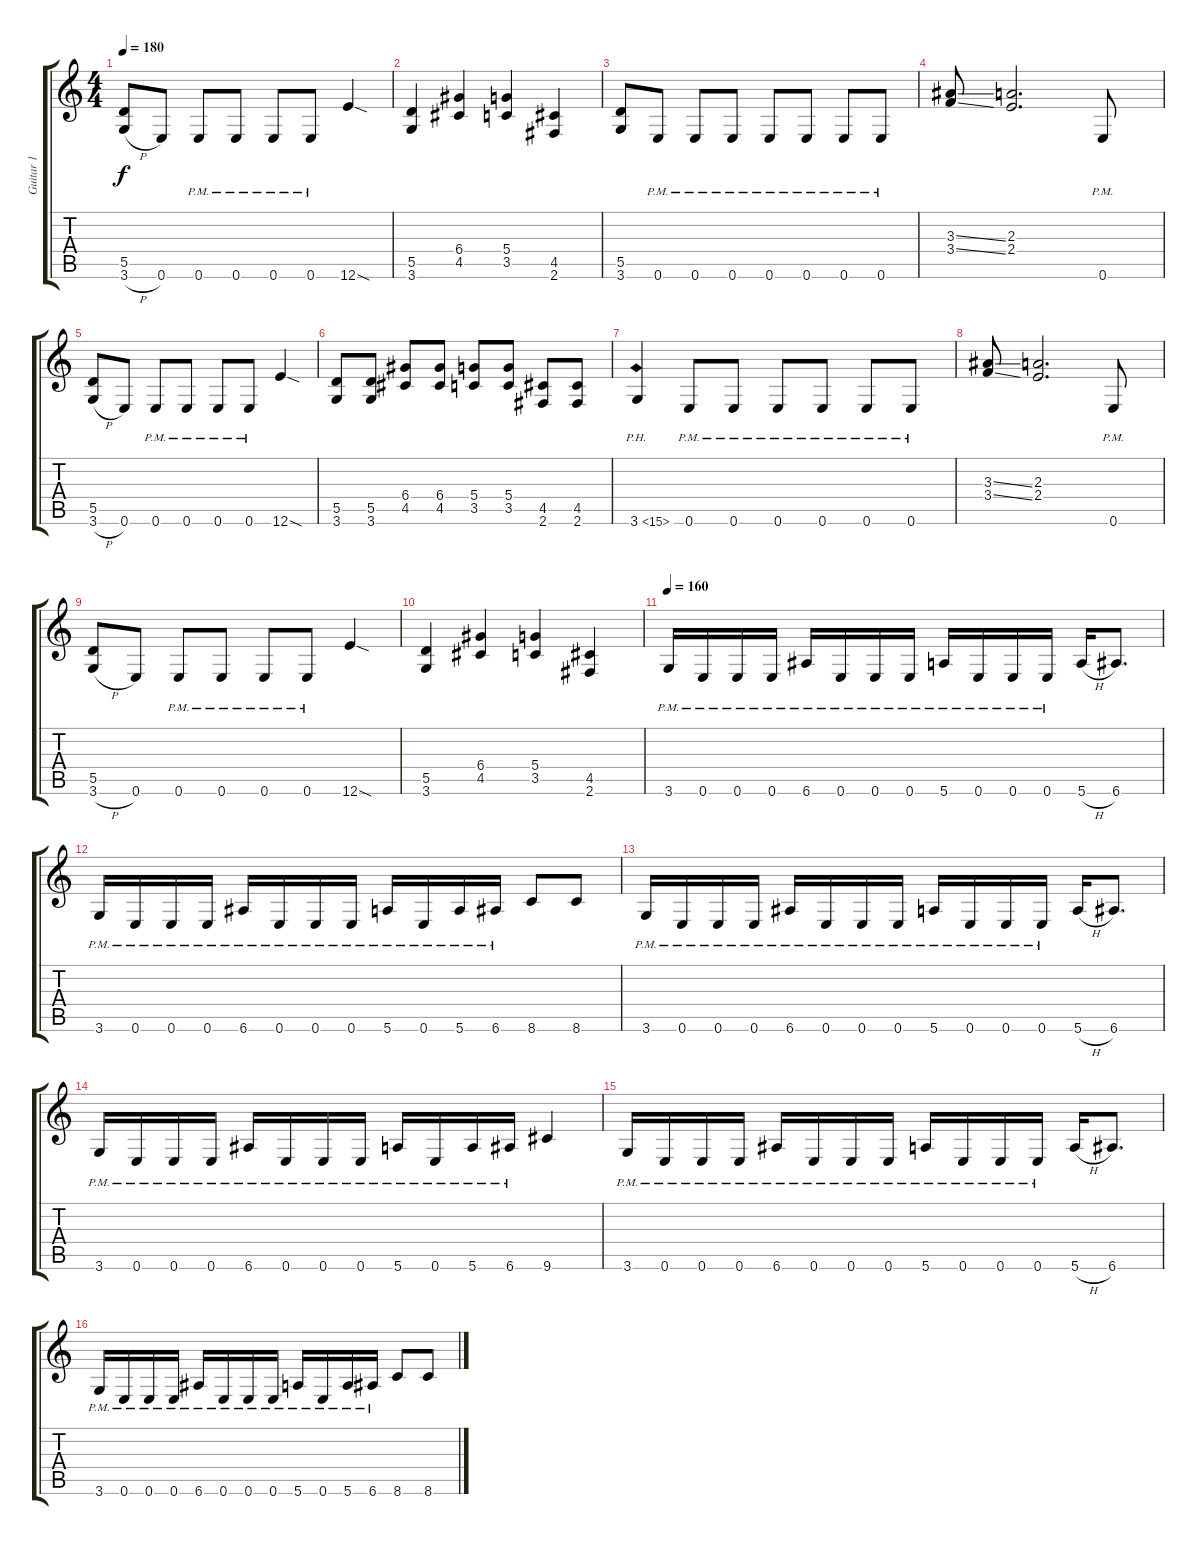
\track ("Guitar 1" "Guitar 1") {instrument distortionguitar}
\staff {score tabs}
\tuning (E4 B3 G3 D3 A2 E2) {hide}
\ts (4 4)
\tempo 180
\clef g2
\ks c
(5.5 3.6{h}).8{dy f} 0.6.8 0.6{pm}.8 0.6{pm}.8 0.6{pm}.8 0.6{pm}.8 12.6{sod}.4 |
(5.5 3.6).4 (6.4 4.5).4 (5.4 3.5).4 (4.5 2.6).4 |
(5.5 3.6).8 0.6{pm}.8 0.6{pm}.8 0.6{pm}.8 0.6{pm}.8 0.6{pm}.8 0.6{pm}.8 0.6{pm}.8 |
(3.3{ss} 3.4{ss}).8 (2.3 2.4).2{d} 0.6{pm}.8 |
(5.5 3.6{h}).8 0.6.8 0.6{pm}.8 0.6{pm}.8 0.6{pm}.8 0.6{pm}.8 12.6{sod}.4 |
(5.5 3.6).8 (5.5 3.6).8 (6.4 4.5).8 (6.4 4.5).8 (5.4 3.5).8 (5.4 3.5).8 (4.5 2.6).8 (4.5 2.6).8 |
3.6{ph 12}.4 0.6{pm}.8 0.6{pm}.8 0.6{pm}.8 0.6{pm}.8 0.6{pm}.8 0.6{pm}.8 |
(3.3{ss} 3.4{ss}).8 (2.3 2.4).2{d} 0.6{pm}.8 |
(5.5 3.6{h}).8 0.6.8 0.6{pm}.8 0.6{pm}.8 0.6{pm}.8 0.6{pm}.8 12.6{sod}.4 |
(5.5 3.6).4 (6.4 4.5).4 (5.4 3.5).4 (4.5 2.6).4 |
\tempo 160
3.6{pm}.16 0.6{pm}.16 0.6{pm}.16 0.6{pm}.16 6.6{pm}.16 0.6{pm}.16 0.6{pm}.16 0.6{pm}.16 5.6{pm}.16 0.6{pm}.16 0.6{pm}.16 0.6{pm}.16 5.6{h}.16 6.6.8{d} |
3.6{pm}.16 0.6{pm}.16 0.6{pm}.16 0.6{pm}.16 6.6{pm}.16 0.6{pm}.16 0.6{pm}.16 0.6{pm}.16 5.6{pm}.16 0.6{pm}.16 5.6{pm}.16 6.6{pm}.16 8.6.8 8.6.8 |
3.6{pm}.16 0.6{pm}.16 0.6{pm}.16 0.6{pm}.16 6.6{pm}.16 0.6{pm}.16 0.6{pm}.16 0.6{pm}.16 5.6{pm}.16 0.6{pm}.16 0.6{pm}.16 0.6{pm}.16 5.6{h}.16 6.6.8{d} |
3.6{pm}.16 0.6{pm}.16 0.6{pm}.16 0.6{pm}.16 6.6{pm}.16 0.6{pm}.16 0.6{pm}.16 0.6{pm}.16 5.6{pm}.16 0.6{pm}.16 5.6{pm}.16 6.6{pm}.16 9.6.4 |
3.6{pm}.16 0.6{pm}.16 0.6{pm}.16 0.6{pm}.16 6.6{pm}.16 0.6{pm}.16 0.6{pm}.16 0.6{pm}.16 5.6{pm}.16 0.6{pm}.16 0.6{pm}.16 0.6{pm}.16 5.6{h}.16 6.6.8{d} |
3.6{pm}.16 0.6{pm}.16 0.6{pm}.16 0.6{pm}.16 6.6{pm}.16 0.6{pm}.16 0.6{pm}.16 0.6{pm}.16 5.6{pm}.16 0.6{pm}.16 5.6{pm}.16 6.6{pm}.16 8.6.8 8.6.8
